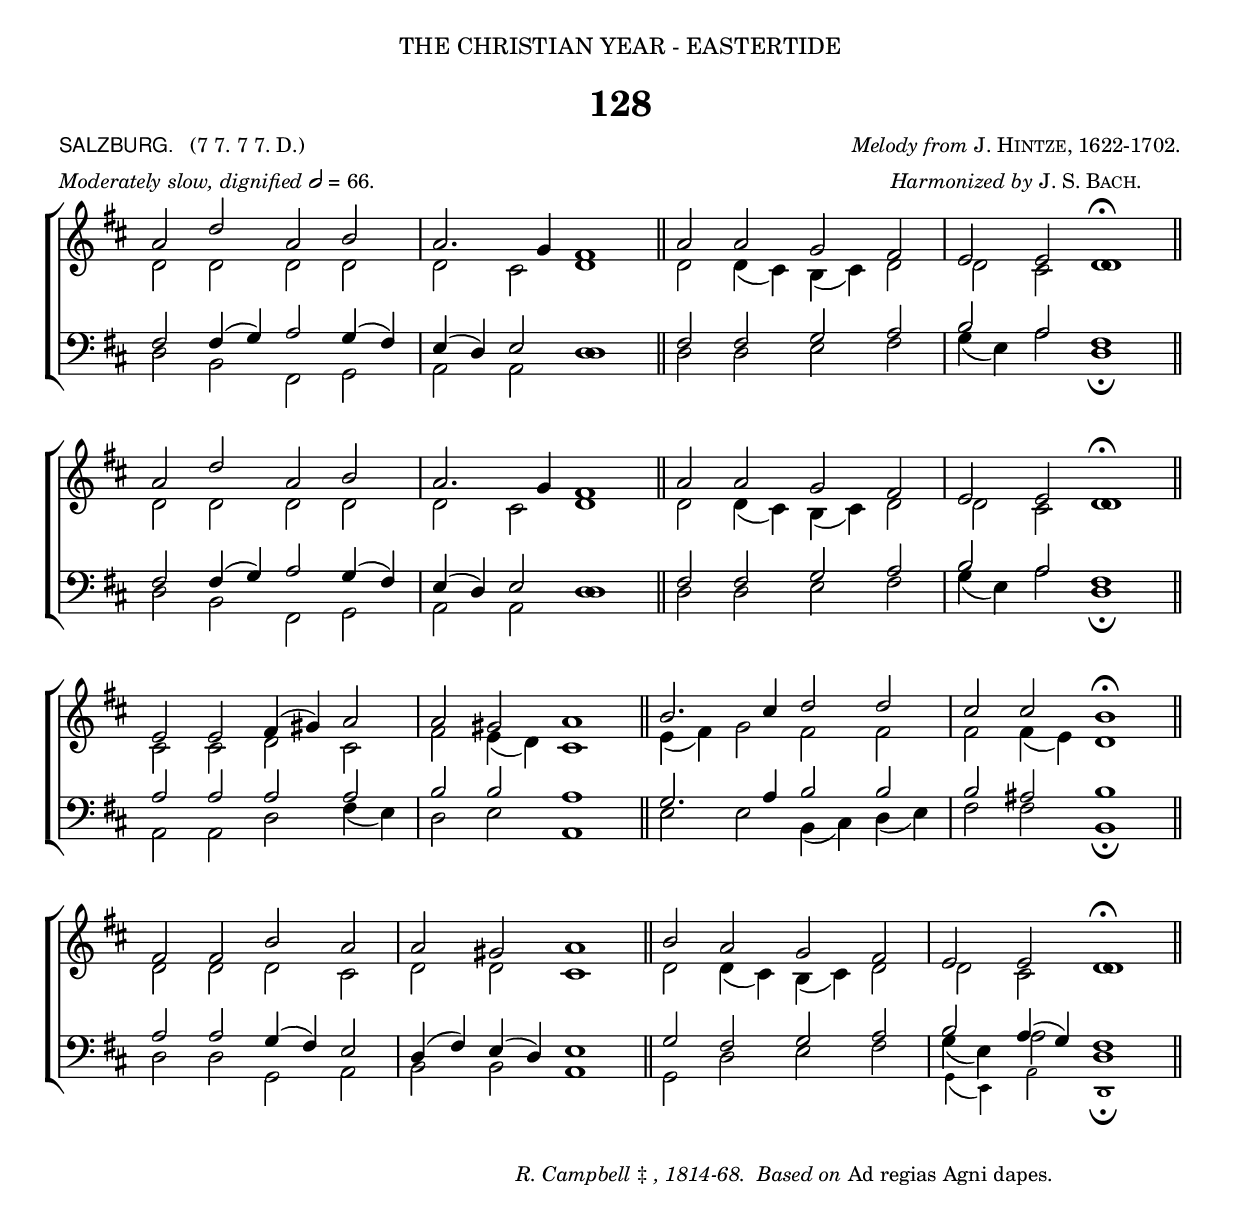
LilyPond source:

%%% 210png
%%% Hymn 128 Salzburg At the lamb's high feast we sing
%%% Version 2

\version "2.10"

\header {
  dedication = \markup { \center-align { "THE CHRISTIAN YEAR - EASTERTIDE"
		\hspace #0.1 }}	
  title = "128"
  
  meter = \markup { \small { \column {  
	                                \line { \sans {"SALZBURG."}   \hspace #1 \roman {"(7 7. 7 7. D.)"}}
		                        \line { \italic {Moderately slow, dignified} \general-align #Y #DOWN \note #"2" #0.5 = 66.} }
  	}}	
	
 arranger = \markup { \small  { \center-align { 
	 					 \line {  \italic "Melody from" \smallCaps "J. Hintze, 1622-1702." }
	  					 \line { \italic "Harmonized by" \smallCaps "J. S. Bach."  }
  	}}}
	
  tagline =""
}

%%%%%%%%%%%%%%%%%%%%%%%%%%%%%%% Macros

%%% merge. Macro to pull note slightly leftwards.  Used to produce those partially merged wholenotes 

merge = \once \override NoteColumn #'force-hshift = #-0.01

%%% forbid linebreaking after a barline unless commanded

nbbar = { | \noBreak }

%%%%%%%%%%%%%%%%%%%%%%%%%%%%%%% End of Macro Definitions

global = {
  \time 4/2
  \key d \major
  \set Staff.midiInstrument = "church organ"
}

soprano = \relative c' { 
  a'2 d a b \nbbar a2. g4 fis1 \bar "||" \noBreak a2 a g fis \nbbar e e d1 ^\fermata \bar "||" \break
  a'2 d a b \nbbar a2. g4 fis1 \bar "||" \noBreak a2 a g fis \nbbar e e d1^\fermata \bar "||" \break
  e2 e fis4( gis) a2 \nbbar a gis a1 \bar "||" \noBreak b2. cis4 d2 d \nbbar cis cis b1^\fermata \bar "||" \break 
  fis2 fis b a \nbbar a gis a1 \bar "||" \noBreak b2 a g fis \nbbar e e d1^\fermata \bar "||"
}

alto = \relative c' { 
  d2 d d d | d cis d1 \bar "||" d2 d4( cis) b( cis) d2 | d cis \merge d1 \bar "||"
  d2 d d d | d cis d1 \bar "||" d2 d4( cis) b( cis) d2 | d cis \merge d1 \bar "||"
  cis2 cis d cis | fis e4( d) cis1 \bar "||" e4( fis) g2 fis fis | fis fis4( e) d1 \bar "||"
  d2 d d cis | d d cis1 \bar "||" d2 d4( cis) b( cis) d2 | d cis \merge d1 \bar "||"
}

tenor = \relative cis { \clef bass
  fis2 fis4( g) a2 g4( fis)  | e4( d) e2 d1 \bar "||" fis2 fis g a | b a fis1 \bar "||"
  fis2 fis4( g) a2 g4( fis) | e4( d) e2 d1 \bar "||" fis2 fis g a | b a fis1 \bar "||"
  a2 a a a | b b a1 \bar "||" g2. a4 b2 b | b ais b1 \bar "||"
  a2 a g4( fis) e2 | d4( fis) e4( d) e1 \bar "||" g2 fis g a | b a4( g) fis1 \bar "||"
}

bass = \relative cis { \clef bass \override Stem #'length = #5 
  d2 b fis g | a a \merge d1 \bar "||" d2 d e fis | g4( e) a2 \merge d,1 _\fermata  \bar "||"
  d2 b fis g | a a \merge d1 \bar "||" d2 d e fis | g4( e) a2 d,1 _\fermata \bar "||" 
  a2 a d fis4( e) | d2 e a,1 \bar "||" e'2 e b4( cis) d( e) | fis2 fis b,1 _\fermata \bar "||"
  d2 d g, a | b b a1 \bar "||" g2 d' e fis | 
      << { g4( e) a2 \once \override Script #'padding = #3 d,1 _\fermata }
           \new Voice = "ped" { 
	       \voiceFour	   
	       \set fontSize = #-3 
               \override Stem #'length = #5 
	       \override NoteColumn #'force-hshift = #0.2
	   g,4(e) a2 d,1    }
      >>
  \bar "||"
}

#(ly:set-option 'point-and-click #f)

\paper {
  #(set-paper-size "a4")
%  annotate-spacing = ##t
  print-page-number = ##f
  ragged-last-bottom = ##t
  ragged-bottom = ##t
}


\book {

\score{
\new ChoirStaff	
<<
	\context Staff = upper << 
	\context Voice = sopranos { \voiceOne \global \soprano }
	\context Voice = altos    { \voiceTwo \global \alto }
	                      >>
	\context Staff = lower <<
	\context Voice = tenors { \voiceOne \global \tenor }
	\context Voice = basses { \voiceTwo \global \bass }
			        >>
>>
\layout {
		indent=0
		\context { \Score \remove "Bar_number_engraver" }
		\context { \Staff \remove "Time_signature_engraver" }
		\context { \Score \remove "Mark_engraver"  }
                \context { \Staff \consists "Mark_engraver"  }
	} %%% close layout

%%% Hymn Midi	

\midi { \context { \Score tempoWholesPerMinute = #(ly:make-moment 66 2)}} 

} %%% Score bracket


%%% Lyric titles

\markup { \small { \hspace #44 \italic "R. Campbell" "‡" \italic ", 1814-68.  Based on" "Ad regias Agni dapes." } }

%%% Main block of lyrics

\markup { \hspace #32 %%add space as necc. to center the column
	      \column { %%% super column for entire block of lyrics 
	              \column { %%% verse 1 is a column of 2 lines  
	                  \line { \hspace #2.2 \column { \lower #2.4 \fontsize #8 "A" }   %%Drop Cap goes here
				  \hspace #-1.4    %% adjust this if other letters are too far from Drop Cap
				  \column  { \raise #0.0 "T the Lamb's high feast we sing"
                                                         "  Praise to our victorious King:" } }          
	                  \line {  \hspace #2.5  %%adjust hspace until this line left edge is flush with Drop Cap
				   \lower  #1.56  %%adjust this until the line spacing looks right
				   \column {   
					   "Who hath washed us in the tide"
					   "Flowing from his piercèd side;"
					   "Praise we him whose love Divine"
					   "Gives the guests his Blood for wine,"
					   "Gives his Body for the feast,"
					   "Love the Victim, Love the Priest."
					   "         " %%% add vertical spacing between verses
			  		}}
		      }
		  \line { \hspace #-1.0 "2* "
		    \column {	     
			    "Where the Paschal blood is poured,"
			    "Death's dark angel sheathes his sword;"
			    "Israel's hosts triumphant go"
			    "Through the wave that drowns the foe."
			    "Christ, the Lamb whose Blood was shed,"
			    "Paschal victim, Paschal bread!"
			    "With sincerity and love"
			    "Eat we Manna from above."
			    "         " %%% add vertical spacing between verses
			}} 
		 \line { "3  "
		    \column {	     
			    "Mighty Victim from on high,"
			    "Powers of hell beneath thee lie;"
			    "Death is broken in the fight,"
			    "Thou hast brought us life and light."
			    "Now thy banner thou dost wave,"
			    "Conquering Satan and the grave."
			    "See the prince of darkness quelled;"
			    "Heaven's bright gates are open held."
			    "         " %%% add vertical spacing between verses
		        }} 		  
           	\line { "4. "
		   \column {	     
			   "Paschal triumph, Paschal joy,"
			   "Only sin can this destroy;"
			   "From sin's death do thou set free,"
			   "Souls re-born, dear Lord, in thee."
			   "Hymns of glory, songs of praise,"
			   "Father, unto thee we raise."
			   "Risen Lord, all praise to thee,"
			   "Ever with the Spirit be."
     			}}
	  }
} %%% lyric markup bracket


%%% Amen score block
\score{
  \new ChoirStaff
   <<
        \context Staff = upper \with { fontSize = #-3  \override StaffSymbol #'staff-space = #(magstep -2) }  
	                      << 
	\context Voice = "sopranos" { \relative c' { \clef treble \global \voiceOne d1 d  \bar "||" }}
	\context Voice = "altos"    { \relative c' { \clef treble \global \voiceTwo b1 a \bar "||" }}
	                      >>
			  
	\context Lyrics \lyricsto "altos" {\override LyricText #'font-size = #-1  A -- men. }
	
	\context Staff = lower \with { fontSize = #-3  \override StaffSymbol #'staff-space = #(magstep -2) }  
	                       << 
	\context Voice = "tenors" { \relative c { \clef bass \global \voiceThree g'1 fis \bar "||" }}
	\context Voice = "basses" { \relative c { \clef bass \global \voiceFour  g1 d'1 \bar "||" }}
			        >> 
  >>			      
\header { breakbefore = ##f piece = " " opus = " " }

\layout { 
	\context { \Score timing = ##f }
	ragged-right = ##t
	indent = 15\cm
	\context { \Staff \remove Time_signature_engraver }

       } %%% close layout

%%% Amen Midi
\midi { \context { \Score tempoWholesPerMinute = #(ly:make-moment 66 2) }} 

}


} %%% book bracket
